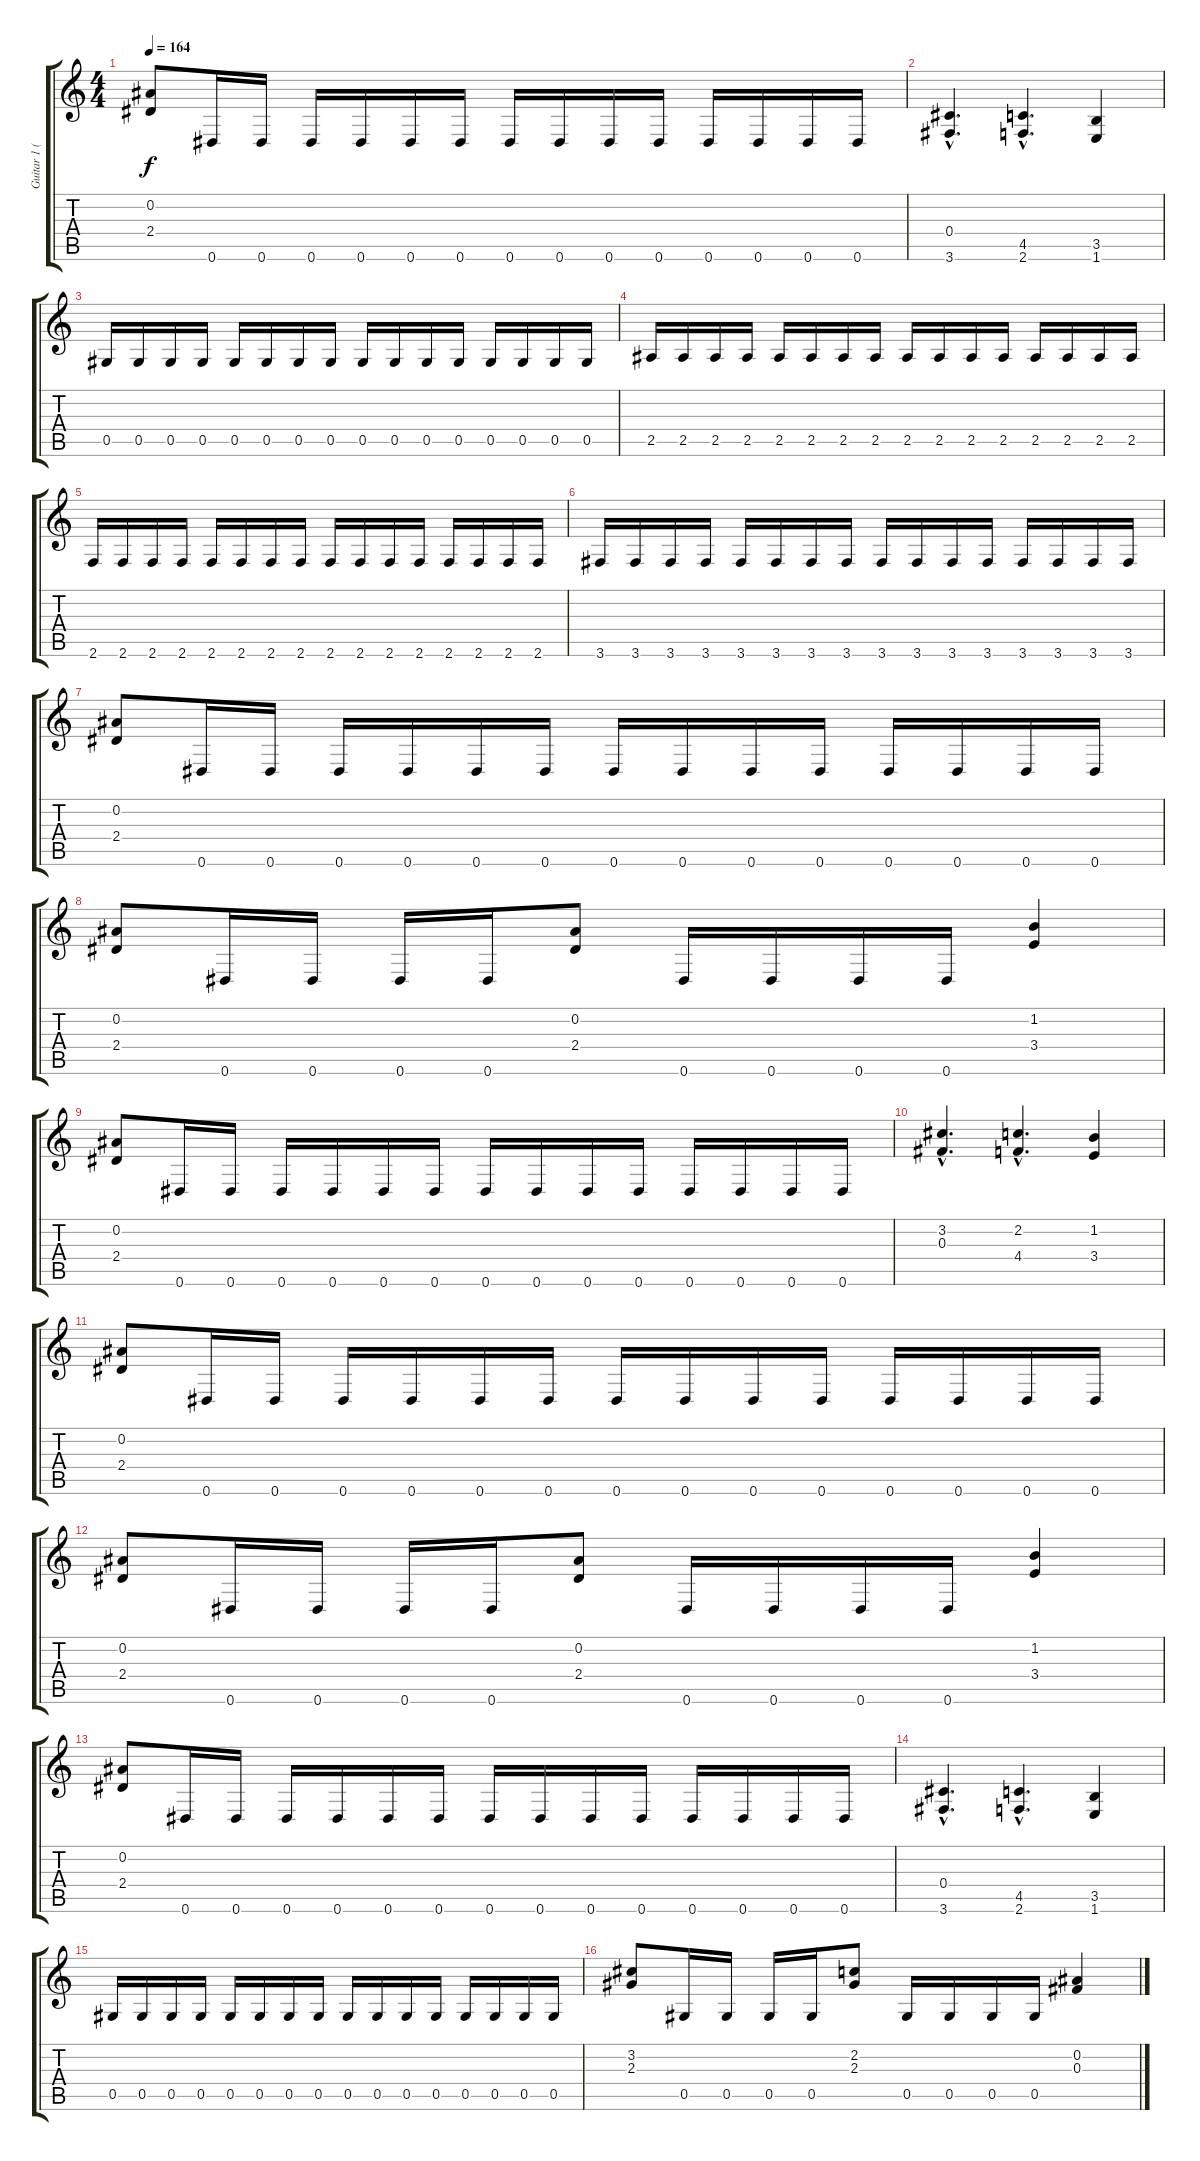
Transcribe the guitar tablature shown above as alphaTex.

\track ("Guitar 1 (Jeff)" "Guitar 1 (") {instrument distortionguitar}
\staff {score tabs}
\tuning (Eb4 Bb3 Gb3 Db3 Ab2 Eb2) {hide}
\ts (4 4)
\tempo 164
\clef g2
\ks c
(0.2 2.4).8{dy f} 0.6.16 0.6.16 0.6.16 0.6.16 0.6.16 0.6.16 0.6.16 0.6.16 0.6.16 0.6.16 0.6.16 0.6.16 0.6.16 0.6.16 |
(0.4{hac} 3.6{hac}).4{d} (4.5{hac} 2.6{hac}).4{d} (3.5 1.6).4 |
0.5.16 0.5.16 0.5.16 0.5.16 0.5.16 0.5.16 0.5.16 0.5.16 0.5.16 0.5.16 0.5.16 0.5.16 0.5.16 0.5.16 0.5.16 0.5.16 |
2.5.16 2.5.16 2.5.16 2.5.16 2.5.16 2.5.16 2.5.16 2.5.16 2.5.16 2.5.16 2.5.16 2.5.16 2.5.16 2.5.16 2.5.16 2.5.16 |
2.6.16 2.6.16 2.6.16 2.6.16 2.6.16 2.6.16 2.6.16 2.6.16 2.6.16 2.6.16 2.6.16 2.6.16 2.6.16 2.6.16 2.6.16 2.6.16 |
3.6.16 3.6.16 3.6.16 3.6.16 3.6.16 3.6.16 3.6.16 3.6.16 3.6.16 3.6.16 3.6.16 3.6.16 3.6.16 3.6.16 3.6.16 3.6.16 |
(0.2 2.4).8 0.6.16 0.6.16 0.6.16 0.6.16 0.6.16 0.6.16 0.6.16 0.6.16 0.6.16 0.6.16 0.6.16 0.6.16 0.6.16 0.6.16 |
(0.2 2.4).8 0.6.16 0.6.16 0.6.16 0.6.16 (0.2 2.4).8 0.6.16 0.6.16 0.6.16 0.6.16 (1.2 3.4).4 |
(0.2 2.4).8 0.6.16 0.6.16 0.6.16 0.6.16 0.6.16 0.6.16 0.6.16 0.6.16 0.6.16 0.6.16 0.6.16 0.6.16 0.6.16 0.6.16 |
(3.2{hac} 0.3{hac}).4{d} (2.2{hac} 4.4{hac}).4{d} (1.2 3.4).4 |
(0.2 2.4).8 0.6.16 0.6.16 0.6.16 0.6.16 0.6.16 0.6.16 0.6.16 0.6.16 0.6.16 0.6.16 0.6.16 0.6.16 0.6.16 0.6.16 |
(0.2 2.4).8 0.6.16 0.6.16 0.6.16 0.6.16 (0.2 2.4).8 0.6.16 0.6.16 0.6.16 0.6.16 (1.2 3.4).4 |
(0.2 2.4).8 0.6.16 0.6.16 0.6.16 0.6.16 0.6.16 0.6.16 0.6.16 0.6.16 0.6.16 0.6.16 0.6.16 0.6.16 0.6.16 0.6.16 |
(0.4{hac} 3.6{hac}).4{d} (4.5{hac} 2.6{hac}).4{d} (3.5 1.6).4 |
0.5.16 0.5.16 0.5.16 0.5.16 0.5.16 0.5.16 0.5.16 0.5.16 0.5.16 0.5.16 0.5.16 0.5.16 0.5.16 0.5.16 0.5.16 0.5.16 |
(3.2 2.3).8 0.5.16 0.5.16 0.5.16 0.5.16 (2.2 2.3).8 0.5.16 0.5.16 0.5.16 0.5.16 (0.2 0.3).4
